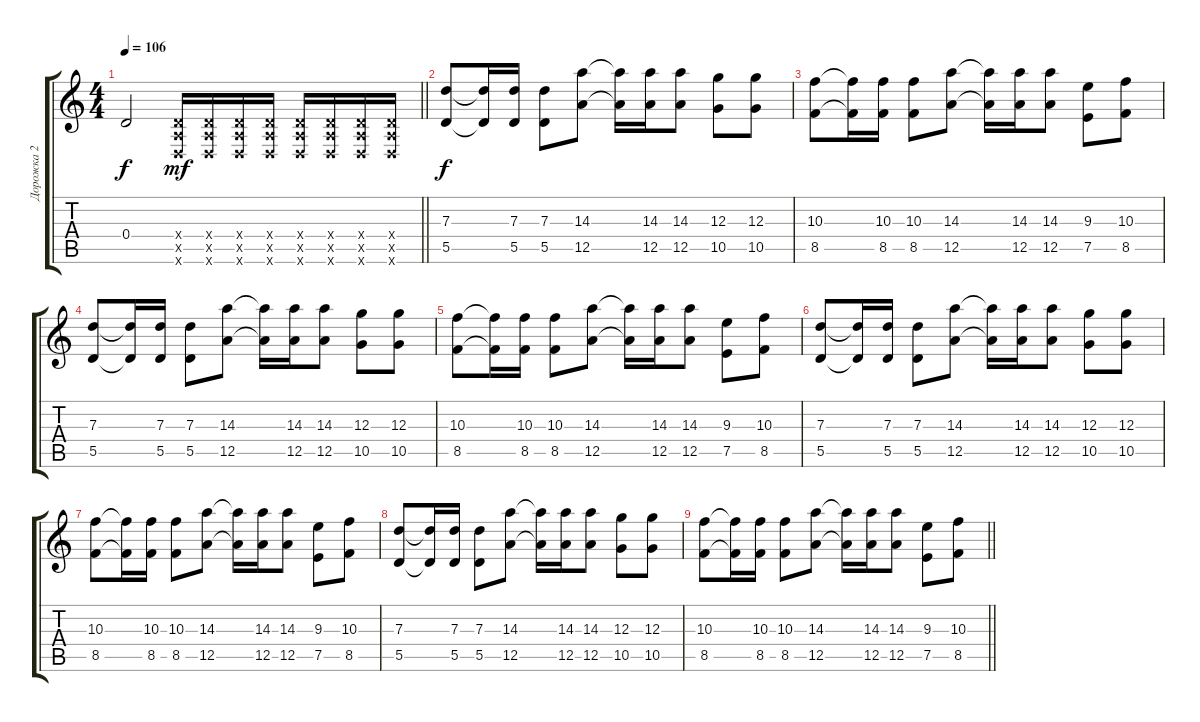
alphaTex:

\track ("Дорожка 2" "Дорожка 2") {instrument distortionguitar}
\staff {score tabs}
\tuning (E4 B3 G3 D3 A2 D2) {hide}
\ts (4 4)
\tempo 106
\clef g2
\barLineRight lightlight
\ks c
0.4{t}.2{dy f instrument distortionguitar} (0.4{x} 0.5{x} 0.6{x}).16{dy mf} (0.4{x} 0.5{x} 0.6{x}).16 (0.4{x} 0.5{x} 0.6{x}).16 (0.4{x} 0.5{x} 0.6{x}).16 (0.4{x} 0.5{x} 0.6{x}).16 (0.4{x} 0.5{x} 0.6{x}).16 (0.4{x} 0.5{x} 0.6{x}).16 (0.4{x} 0.5{x} 0.6{x}).16 |
(7.3 5.5).8{dy f} (7.3{t} 5.5{t}).16 (7.3 5.5).16 (7.3 5.5).8 (14.3 12.5).8 (14.3{t} 12.5{t}).16 (14.3 12.5).16 (14.3 12.5).8 (12.3 10.5).8 (12.3 10.5).8 |
(10.3 8.5).8 (10.3{t} 8.5{t}).16 (10.3 8.5).16 (10.3 8.5).8 (14.3 12.5).8 (14.3{t} 12.5{t}).16 (14.3 12.5).16 (14.3 12.5).8 (9.3 7.5).8 (10.3 8.5).8 |
(7.3 5.5).8 (7.3{t} 5.5{t}).16 (7.3 5.5).16 (7.3 5.5).8 (14.3 12.5).8 (14.3{t} 12.5{t}).16 (14.3 12.5).16 (14.3 12.5).8 (12.3 10.5).8 (12.3 10.5).8 |
(10.3 8.5).8 (10.3{t} 8.5{t}).16 (10.3 8.5).16 (10.3 8.5).8 (14.3 12.5).8 (14.3{t} 12.5{t}).16 (14.3 12.5).16 (14.3 12.5).8 (9.3 7.5).8 (10.3 8.5).8 |
(7.3 5.5).8 (7.3{t} 5.5{t}).16 (7.3 5.5).16 (7.3 5.5).8 (14.3 12.5).8 (14.3{t} 12.5{t}).16 (14.3 12.5).16 (14.3 12.5).8 (12.3 10.5).8 (12.3 10.5).8 |
(10.3 8.5).8 (10.3{t} 8.5{t}).16 (10.3 8.5).16 (10.3 8.5).8 (14.3 12.5).8 (14.3{t} 12.5{t}).16 (14.3 12.5).16 (14.3 12.5).8 (9.3 7.5).8 (10.3 8.5).8 |
(7.3 5.5).8 (7.3{t} 5.5{t}).16 (7.3 5.5).16 (7.3 5.5).8 (14.3 12.5).8 (14.3{t} 12.5{t}).16 (14.3 12.5).16 (14.3 12.5).8 (12.3 10.5).8 (12.3 10.5).8 |
\barLineRight lightlight
(10.3 8.5).8 (10.3{t} 8.5{t}).16 (10.3 8.5).16 (10.3 8.5).8 (14.3 12.5).8 (14.3{t} 12.5{t}).16 (14.3 12.5).16 (14.3 12.5).8 (9.3 7.5).8 (10.3 8.5).8
